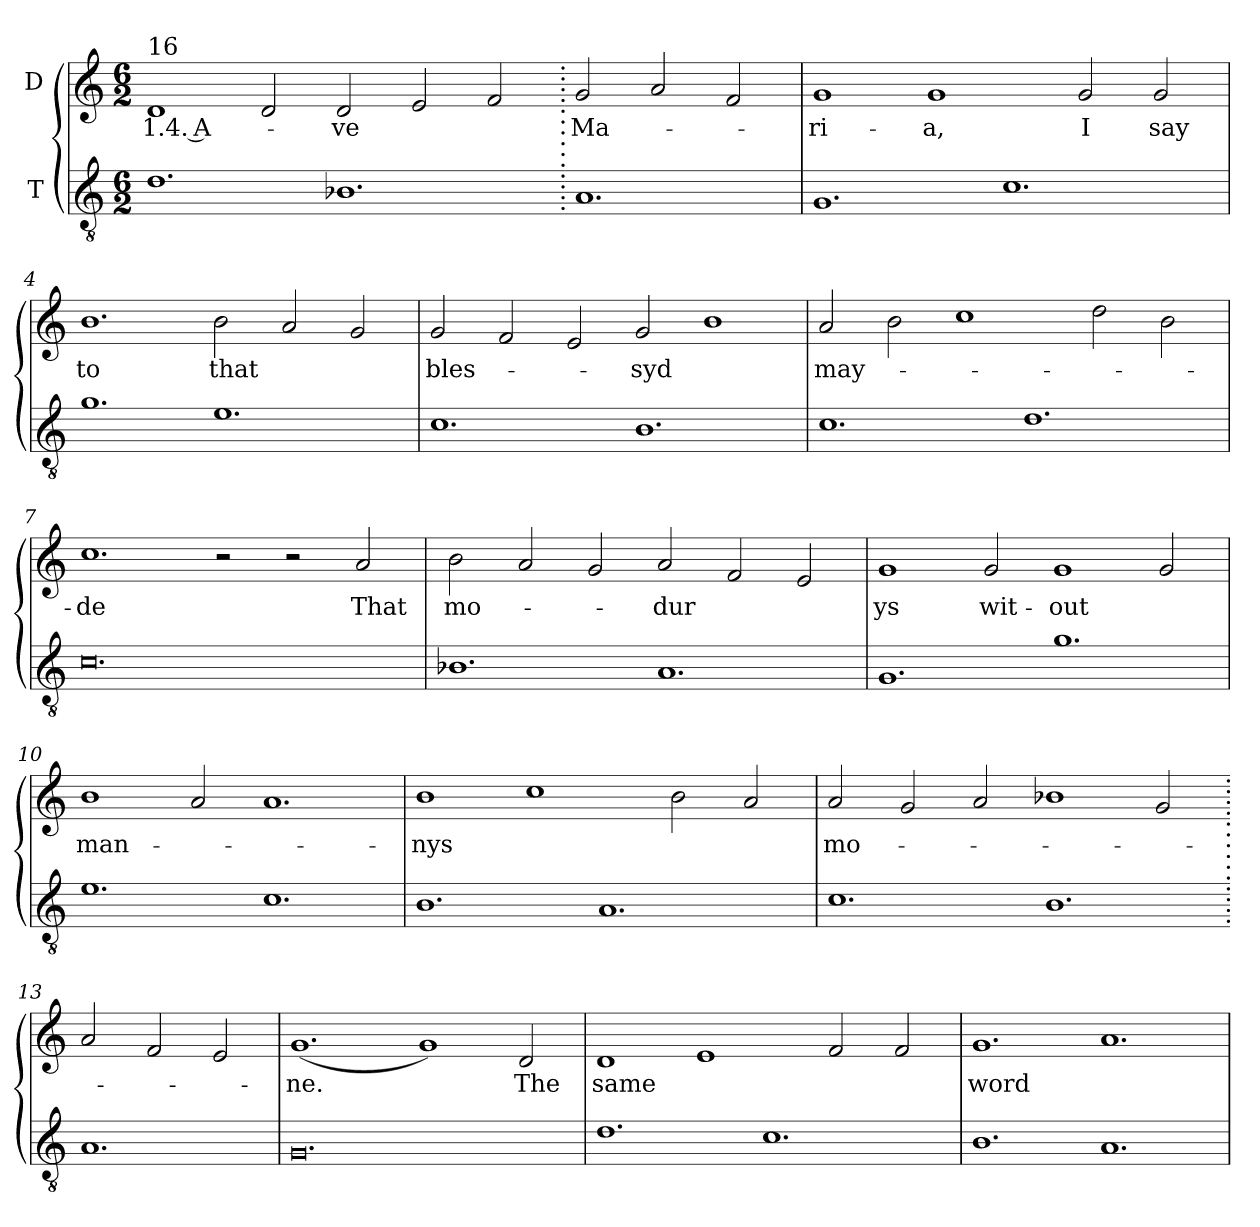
**kern	**kern	**text
*part2	*part1	*part1
*staff2	*staff1	*staff1
*I"T	*I"D	*
!!LO:PB:g=z
*clefGv2	*clefG2	*
*ITrd7c12	*	*
*k[]	*k[]	*
*C:	*C:	*
*M6/2	*M6/2	*
=1	=1	=1
!	!LO:TX:a:t=16	!
!	!	!LO:LY:b:color=#000000
1.Di\	1di/	1.4. A-
.	2di/	.
!	!	!LO:LY:b:color=#000000
1.BB-Xi/	2di/	-ve
.	2ei/	.
.	2fi/	.
=2.	=2.	=2.
!	!	!LO:LY:b:color=#000000
1.AAi/	2gi/	Ma-
.	2ai/	.
.	2fi/	.
=3	=3	=3
!	!	!LO:LY:b:color=#000000
1.GGi/	1gi/	-ri-
!	!	!LO:LY:b:color=#000000
.	1gi/	-a,
1.Ci\	.	.
!	!	!LO:LY:b:color=#000000
.	2gi/	I
!	!	!LO:LY:b:color=#000000
.	2gi/	say
=4	=4	=4
!	!	!LO:LY:b:color=#000000
1.Gi\	1.bi/	to
!	!	!LO:LY:b:color=#000000
1.Ei\	2bi\	that
.	2ai/	.
.	2gi/	.
!!LO:LB:g=z
=5	=5	=5
!	!	!LO:LY:b:color=#000000
1.Ci\	2gi/	bles-
.	2fi/	.
.	2ei/	.
!	!	!LO:LY:b:color=#000000
1.BBi/	2gi/	-syd
.	1bi/	.
=6	=6	=6
!	!	!LO:LY:b:color=#000000
1.Ci\	2ai/	may-
.	2bi\	.
.	1cci\	.
1.Di\	.	.
.	2ddi\	.
.	2bi\	.
=7	=7	=7
!	!	!LO:LY:b:color=#000000
0.Ci\	1.cci\	-de
.	2r	.
.	2r	.
!	!	!LO:LY:b:color=#000000
.	2ai/	That
=8	=8	=8
!	!	!LO:LY:b:color=#000000
1.BB-Xi/	2bi\	mo-
.	2ai/	.
.	2gi/	.
!	!	!LO:LY:b:color=#000000
1.AAi/	2ai/	-dur
.	2fi/	.
.	2ei/	.
=9	=9	=9
!	!	!LO:LY:b:color=#000000
1.GGi/	1gi/	ys
!	!	!LO:LY:b:color=#000000
.	2gi/	wit-
!	!	!LO:LY:b:color=#000000
1.Gi\	1gi/	-out
.	2gi/	.
!!LO:LB:g=z
=10	=10	=10
!	!	!LO:LY:b:color=#000000
1.Ei\	1bi/	man-
.	2ai/	.
1.Ci\	1.ai/	.
=11	=11	=11
!	!	!LO:LY:b:color=#000000
1.BBi/	1bi/	-nys
.	1cci\	.
1.AAi/	.	.
.	2bi\	.
.	2ai/	.
=12	=12	=12
!	!	!LO:LY:b:color=#000000
1.Ci\	2ai/	mo-
.	2gi/	.
.	2ai/	.
1.BBi/	1b-Xi/	.
.	2gi/	.
=13.	=13.	=13.
1.AAi/	2ai/	.
.	2fi/	.
.	2ei/	.
=14	=14	=14
!	!	!LO:LY:b:color=#000000
0.GGi/	(1.gi/	-ne.
.	1gi/)	.
!	!	!LO:LY:b:color=#000000
.	2di/	The
=15	=15	=15
!	!	!LO:LY:b:color=#000000
1.Di\	1di/	same
.	1ei/	.
1.Ci\	.	.
.	2fi/	.
.	2fi/	.
!!LO:LB:g=z
=16	=16	=16
!	!	!LO:LY:b:color=#000000
1.BBi/	1.gi/	word
1.AAi/	1.ai/	.
=	=	=
*-	*-	*-
